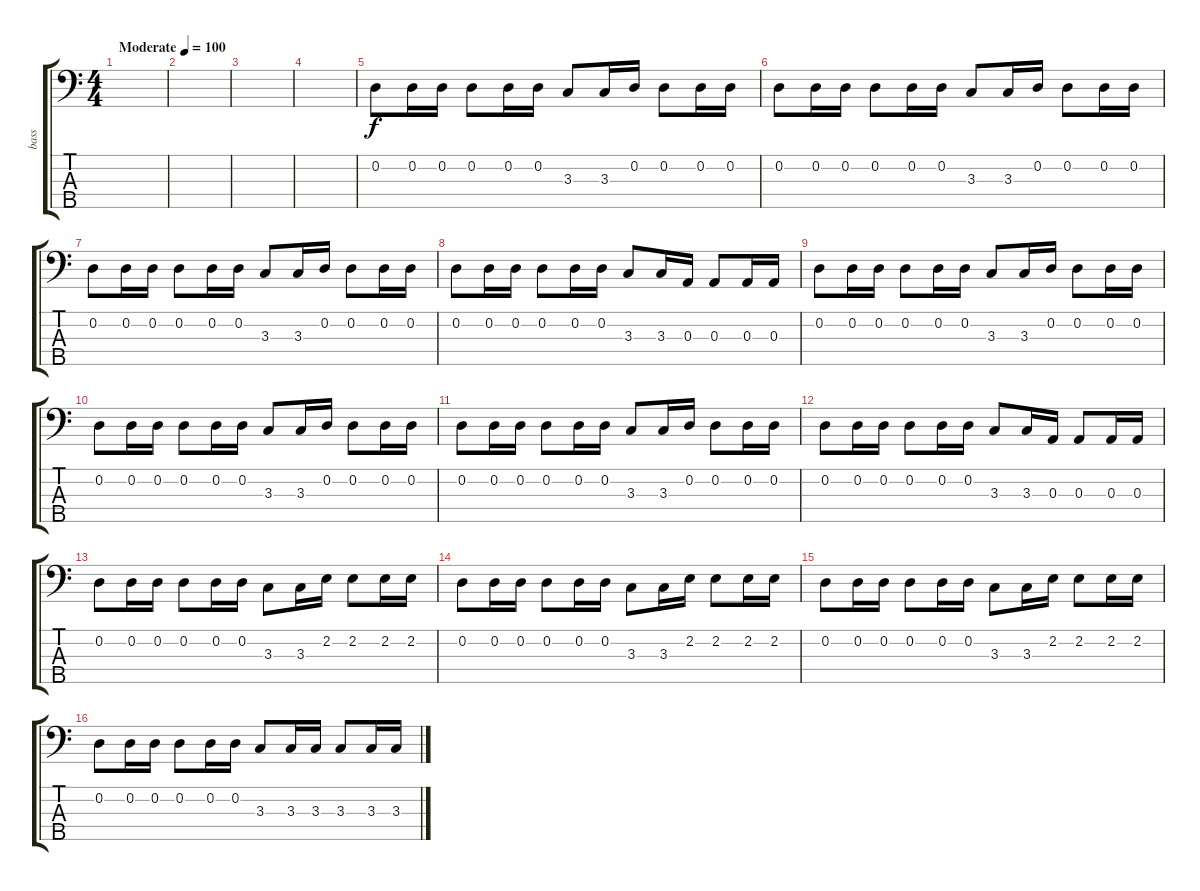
\track ("bass" "bass") {instrument electricbassfinger}
\staff {score tabs}
\tuning (G2 D2 A1 E1 B0) {hide}
\ts (4 4)
\tempo (100 "Moderate")
\clef f4
\ks c
|
|
|
|
0.2.8 0.2.16 0.2.16 0.2.8 0.2.16 0.2.16 3.3.8 3.3.16 0.2.16 0.2.8 0.2.16 0.2.16 |
0.2.8 0.2.16 0.2.16 0.2.8 0.2.16 0.2.16 3.3.8 3.3.16 0.2.16 0.2.8 0.2.16 0.2.16 |
0.2.8 0.2.16 0.2.16 0.2.8 0.2.16 0.2.16 3.3.8 3.3.16 0.2.16 0.2.8 0.2.16 0.2.16 |
0.2.8 0.2.16 0.2.16 0.2.8 0.2.16 0.2.16 3.3.8 3.3.16 0.3.16 0.3.8 0.3.16 0.3.16 |
0.2.8 0.2.16 0.2.16 0.2.8 0.2.16 0.2.16 3.3.8 3.3.16 0.2.16 0.2.8 0.2.16 0.2.16 |
0.2.8 0.2.16 0.2.16 0.2.8 0.2.16 0.2.16 3.3.8 3.3.16 0.2.16 0.2.8 0.2.16 0.2.16 |
0.2.8 0.2.16 0.2.16 0.2.8 0.2.16 0.2.16 3.3.8 3.3.16 0.2.16 0.2.8 0.2.16 0.2.16 |
0.2.8 0.2.16 0.2.16 0.2.8 0.2.16 0.2.16 3.3.8 3.3.16 0.3.16 0.3.8 0.3.16 0.3.16 |
0.2.8 0.2.16 0.2.16 0.2.8 0.2.16 0.2.16 3.3.8 3.3.16 2.2.16 2.2.8 2.2.16 2.2.16 |
0.2.8 0.2.16 0.2.16 0.2.8 0.2.16 0.2.16 3.3.8 3.3.16 2.2.16 2.2.8 2.2.16 2.2.16 |
0.2.8 0.2.16 0.2.16 0.2.8 0.2.16 0.2.16 3.3.8 3.3.16 2.2.16 2.2.8 2.2.16 2.2.16 |
0.2.8 0.2.16 0.2.16 0.2.8 0.2.16 0.2.16 3.3.8 3.3.16 3.3.16 3.3.8 3.3.16 3.3.16
